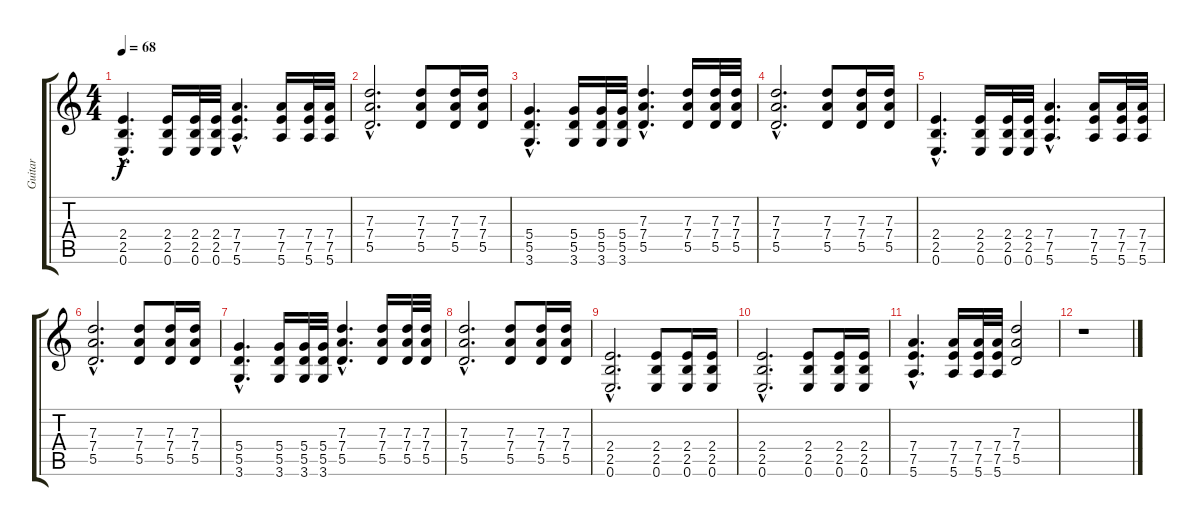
\track ("Guitar" "Guitar") {instrument distortionguitar}
\staff {score tabs}
\tuning (E4 B3 G3 D3 A2 E2) {hide}
\ts (4 4)
\tempo 68
\clef g2
\ks c
(2.4{hac} 2.5{hac} 0.6{hac}).4{d dy f} (2.4 2.5 0.6).16 (2.4 2.5 0.6).32 (2.4 2.5 0.6).32 (7.4{hac} 7.5{hac} 5.6{hac}).4{d} (7.4 7.5 5.6).16 (7.4 7.5 5.6).32 (7.4 7.5 5.6).32 |
(7.3{hac} 7.4{hac} 5.5{hac}).2{d} (7.3 7.4 5.5).8 (7.3 7.4 5.5).16 (7.3 7.4 5.5).16 |
(5.4{hac} 5.5{hac} 3.6{hac}).4{d} (5.4 5.5 3.6).16 (5.4 5.5 3.6).32 (5.4 5.5 3.6).32 (7.3{hac} 7.4{hac} 5.5{hac}).4{d} (7.3 7.4 5.5).16 (7.3 7.4 5.5).32 (7.3 7.4 5.5).32 |
(7.3{hac} 7.4{hac} 5.5{hac}).2{d} (7.3 7.4 5.5).8 (7.3 7.4 5.5).16 (7.3 7.4 5.5).16 |
(2.4{hac} 2.5{hac} 0.6{hac}).4{d} (2.4 2.5 0.6).16 (2.4 2.5 0.6).32 (2.4 2.5 0.6).32 (7.4{hac} 7.5{hac} 5.6{hac}).4{d} (7.4 7.5 5.6).16 (7.4 7.5 5.6).32 (7.4 7.5 5.6).32 |
(7.3{hac} 7.4{hac} 5.5{hac}).2{d} (7.3 7.4 5.5).8 (7.3 7.4 5.5).16 (7.3 7.4 5.5).16 |
(5.4{hac} 5.5{hac} 3.6{hac}).4{d} (5.4 5.5 3.6).16 (5.4 5.5 3.6).32 (5.4 5.5 3.6).32 (7.3{hac} 7.4{hac} 5.5{hac}).4{d} (7.3 7.4 5.5).16 (7.3 7.4 5.5).32 (7.3 7.4 5.5).32 |
(7.3{hac} 7.4{hac} 5.5{hac}).2{d} (7.3 7.4 5.5).8 (7.3 7.4 5.5).16 (7.3 7.4 5.5).16 |
(2.4{hac} 2.5{hac} 0.6{hac}).2{d} (2.4 2.5 0.6).8 (2.4 2.5 0.6).16 (2.4 2.5 0.6).16 |
(2.4{hac} 2.5{hac} 0.6{hac}).2{d} (2.4 2.5 0.6).8 (2.4 2.5 0.6).16 (2.4 2.5 0.6).16 |
(7.4{hac} 7.5{hac} 5.6{hac}).4{d} (7.4 7.5 5.6).16 (7.4 7.5 5.6).32 (7.4 7.5 5.6).32 (7.3 7.4 5.5).2 |
r.1
